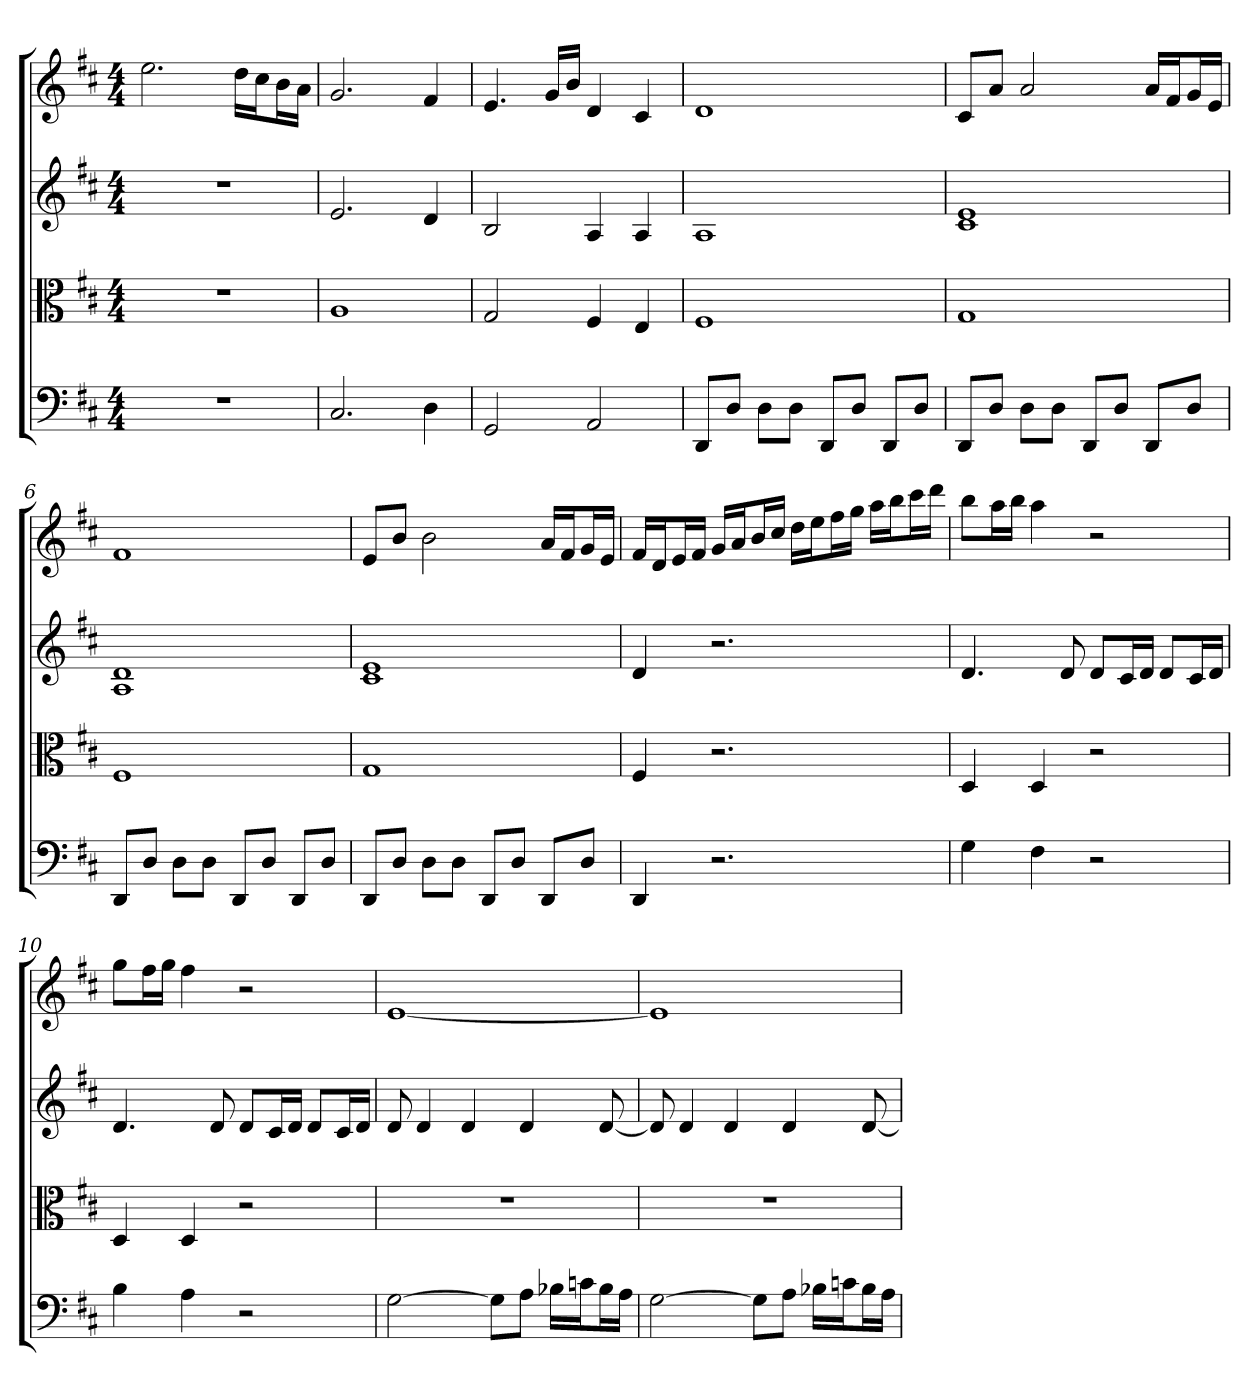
**kern	**kern	**kern	**kern
*part4	*part3	*part2	*part1
*staff4	*staff3	*staff2	*staff1
*clefF4	*clefC3	*	*
*k[f#c#]	*k[f#c#]	*k[f#c#]	*k[f#c#]
*D:	*D:	*D:	*D:
*M4/4	*M4/4	*M4/4	*M4/4
=1	=1	=1	=1
1r	1r	1r	2.ee
.	.	.	16ddLL
.	.	.	16cc#J
.	.	.	16bL
.	.	.	16aJJ
=2	=2	=2	=2
2.C#	1A	2.e	2.g
4D	.	4d	4f#
=3	=3	=3	=3
2GG	2G	2B	4.e
.	.	.	16gLL
.	.	.	16bJJ
2AA	4F#	4A	4d
.	4E	4A	4c#
=4	=4	=4	=4
8DD/L	1F#	1A	1d
8D/J	.	.	.
8D\L	.	.	.
8D\J	.	.	.
8DD/L	.	.	.
8D/J	.	.	.
8DD/L	.	.	.
8D/J	.	.	.
=5	=5	=5	=5
8DD/L	1G	1c# 1e	8c#L
8D/J	.	.	8aJ
8D\L	.	.	2a
8D\J	.	.	.
8DD/L	.	.	.
8D/J	.	.	.
8DD/L	.	.	16aLL
.	.	.	16f#J
8D/J	.	.	16gL
.	.	.	16eJJ
=6	=6	=6	=6
8DD/L	1F#	1A 1d	1f#
8D/J	.	.	.
8D\L	.	.	.
8D\J	.	.	.
8DD/L	.	.	.
8D/J	.	.	.
8DD/L	.	.	.
8D/J	.	.	.
=7	=7	=7	=7
8DD/L	1G	1c# 1e	8eL
8D/J	.	.	8bJ
8D\L	.	.	2b
8D\J	.	.	.
8DD/L	.	.	.
8D/J	.	.	.
8DD/L	.	.	16aLL
.	.	.	16f#J
8D/J	.	.	16gL
.	.	.	16eJJ
=8	=8	=8	=8
4DD	4F#	4d	16f#LL
.	.	.	16dJ
.	.	.	16eL
.	.	.	16f#JJ
2.r	2.r	2.r	16gLL
.	.	.	16aJ
.	.	.	16bL
.	.	.	16cc#JJ
.	.	.	16ddLL
.	.	.	16eeJ
.	.	.	16ff#L
.	.	.	16ggJJ
.	.	.	16aaLL
.	.	.	16bbJ
.	.	.	16ccc#L
.	.	.	16dddJJ
=9	=9	=9	=9
4G	4D	4.d	8bbL
.	.	.	16aaL
.	.	.	16bbJJ
4F#	4D	.	4aa
.	.	8d	.
2r	2r	8dL	2r
.	.	16c#L	.
.	.	16dJJ	.
.	.	8dL	.
.	.	16c#L	.
.	.	16dJJ	.
=10	=10	=10	=10
4B	4D	4.d	8ggL
.	.	.	16ff#L
.	.	.	16ggJJ
4A	4D	.	4ff#
.	.	8d	.
2r	2r	8dL	2r
.	.	16c#L	.
.	.	16dJJ	.
.	.	8dL	.
.	.	16c#L	.
.	.	16dJJ	.
=11	=11	=11	=11
[2G	1r	8d	[1e
.	.	4d	.
.	.	4d	.
8G\L]	.	.	.
8A\J	.	4d	.
16B-X\LL	.	.	.
16cn\J	.	.	.
16B-\L	.	[8d	.
16A\JJ	.	.	.
=12	=12	=12	=12
[2G	1r	8d]	1e]
.	.	4d	.
.	.	4d	.
8G\L]	.	.	.
8A\J	.	4d	.
16B-X\LL	.	.	.
16cn\J	.	.	.
16B-\L	.	[8d	.
16A\JJ	.	.	.
=	=	=	=
*-	*-	*-	*-
